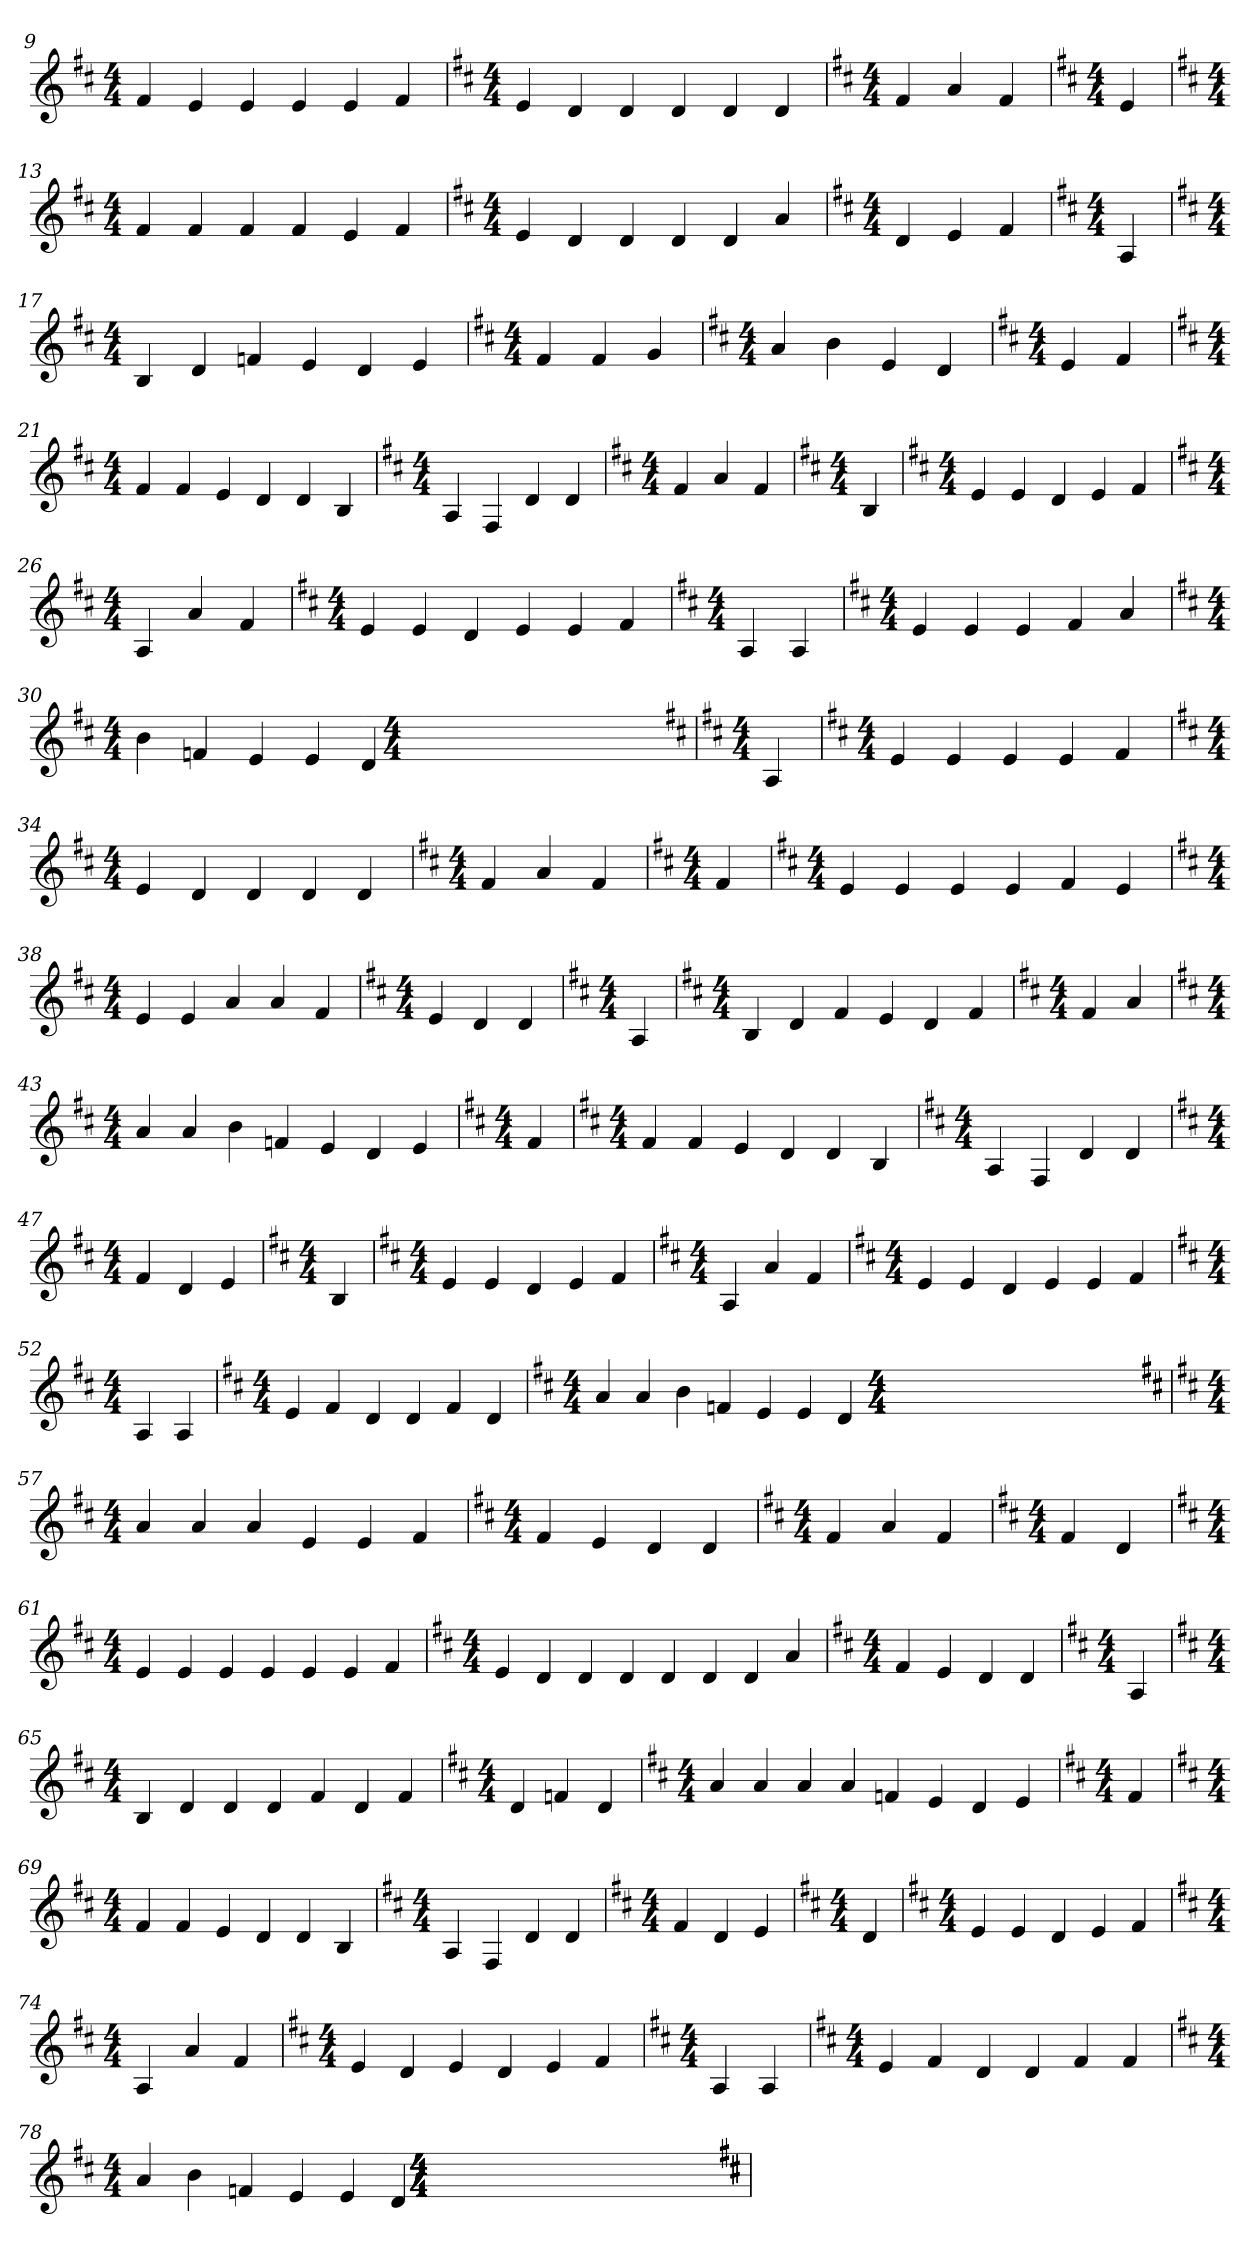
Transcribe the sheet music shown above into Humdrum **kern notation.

**kern
*part1
*staff1
*k[f#c#]
*D:
*M4/4
*k[f#c#]
*D:
*M4/4
*k[f#c#]
*D:
*M4/4
*k[f#c#]
*D:
*M4/4
*k[f#c#]
*D:
*M4/4
*k[f#c#]
*D:
*M4/4
*k[f#c#]
*D:
*M4/4
*k[f#c#]
*D:
*M4/4
=9
*k[f#c#]
*D:
*M4/4
4f#
4e
4e
4e
4e
4f#
=10
*k[f#c#]
*D:
*M4/4
4e
4d
4d
4d
4d
4d
=11
*k[f#c#]
*D:
*M4/4
4f#
4a
4f#
=12
*k[f#c#]
*D:
*M4/4
4e
=13
*k[f#c#]
*D:
*M4/4
4f#
4f#
4f#
4f#
4e
4f#
=14
*k[f#c#]
*D:
*M4/4
4e
4d
4d
4d
4d
4a
=15
*k[f#c#]
*D:
*M4/4
4d
4e
4f#
=16
*k[f#c#]
*D:
*M4/4
4A
=17
*k[f#c#]
*D:
*M4/4
4B
4d
4fn
4e
4d
4e
=18
*k[f#c#]
*D:
*M4/4
4f#
4f#
4g
=19
*k[f#c#]
*D:
*M4/4
4a
4b
4e
4d
=20
*k[f#c#]
*D:
*M4/4
4e
4f#
=21
*k[f#c#]
*D:
*M4/4
4f#
4f#
4e
4d
4d
4B
=22
*k[f#c#]
*D:
*M4/4
4A
4F#
4d
4d
=23
*k[f#c#]
*D:
*M4/4
4f#
4a
4f#
=24
*k[f#c#]
*D:
*M4/4
4B
=25
*k[f#c#]
*D:
*M4/4
4e
4e
4d
4e
4f#
=26
*k[f#c#]
*D:
*M4/4
4A
4a
4f#
=27
*k[f#c#]
*D:
*M4/4
4e
4e
4d
4e
4e
4f#
=28
*k[f#c#]
*D:
*M4/4
4A
4A
=29
*k[f#c#]
*D:
*M4/4
4e
4e
4e
4f#
4a
=30
*k[f#c#]
*D:
*M4/4
4b
4fn
4e
4e
4d
*k[f#c#]
*D:
*M4/4
=32
*k[f#c#]
*D:
*M4/4
4A
=33
*k[f#c#]
*D:
*M4/4
4e
4e
4e
4e
4f#
=34
*k[f#c#]
*D:
*M4/4
4e
4d
4d
4d
4d
=35
*k[f#c#]
*D:
*M4/4
4f#
4a
4f#
=36
*k[f#c#]
*D:
*M4/4
4f#
=37
*k[f#c#]
*D:
*M4/4
4e
4e
4e
4e
4f#
4e
=38
*k[f#c#]
*D:
*M4/4
4e
4e
4a
4a
4f#
=39
*k[f#c#]
*D:
*M4/4
4e
4d
4d
=40
*k[f#c#]
*D:
*M4/4
4A
=41
*k[f#c#]
*D:
*M4/4
4B
4d
4f#
4e
4d
4f#
=42
*k[f#c#]
*D:
*M4/4
4f#
4a
=43
*k[f#c#]
*D:
*M4/4
4a
4a
4b
4fn
4e
4d
4e
=44
*k[f#c#]
*D:
*M4/4
4f#
=45
*k[f#c#]
*D:
*M4/4
4f#
4f#
4e
4d
4d
4B
=46
*k[f#c#]
*D:
*M4/4
4A
4F#
4d
4d
=47
*k[f#c#]
*D:
*M4/4
4f#
4d
4e
=48
*k[f#c#]
*D:
*M4/4
4B
=49
*k[f#c#]
*D:
*M4/4
4e
4e
4d
4e
4f#
=50
*k[f#c#]
*D:
*M4/4
4A
4a
4f#
=51
*k[f#c#]
*D:
*M4/4
4e
4e
4d
4e
4e
4f#
=52
*k[f#c#]
*D:
*M4/4
4A
4A
=53
*k[f#c#]
*D:
*M4/4
4e
4f#
4d
4d
4f#
4d
=54
*k[f#c#]
*D:
*M4/4
4a
4a
4b
4fn
4e
4e
4d
*k[f#c#]
*D:
*M4/4
*k[f#c#]
*D:
*M4/4
=57
*k[f#c#]
*D:
*M4/4
4a
4a
4a
4e
4e
4f#
=58
*k[f#c#]
*D:
*M4/4
4f#
4e
4d
4d
=59
*k[f#c#]
*D:
*M4/4
4f#
4a
4f#
=60
*k[f#c#]
*D:
*M4/4
4f#
4d
=61
*k[f#c#]
*D:
*M4/4
4e
4e
4e
4e
4e
4e
4f#
=62
*k[f#c#]
*D:
*M4/4
4e
4d
4d
4d
4d
4d
4d
4a
=63
*k[f#c#]
*D:
*M4/4
4f#
4e
4d
4d
=64
*k[f#c#]
*D:
*M4/4
4A
=65
*k[f#c#]
*D:
*M4/4
4B
4d
4d
4d
4f#
4d
4f#
=66
*k[f#c#]
*D:
*M4/4
4d
4fn
4d
=67
*k[f#c#]
*D:
*M4/4
4a
4a
4a
4a
4fn
4e
4d
4e
=68
*k[f#c#]
*D:
*M4/4
4f#
=69
*k[f#c#]
*D:
*M4/4
4f#
4f#
4e
4d
4d
4B
=70
*k[f#c#]
*D:
*M4/4
4A
4F#
4d
4d
=71
*k[f#c#]
*D:
*M4/4
4f#
4d
4e
=72
*k[f#c#]
*D:
*M4/4
4d
=73
*k[f#c#]
*D:
*M4/4
4e
4e
4d
4e
4f#
=74
*k[f#c#]
*D:
*M4/4
4A
4a
4f#
=75
*k[f#c#]
*D:
*M4/4
4e
4d
4e
4d
4e
4f#
=76
*k[f#c#]
*D:
*M4/4
4A
4A
=77
*k[f#c#]
*D:
*M4/4
4e
4f#
4d
4d
4f#
4f#
=78
*k[f#c#]
*D:
*M4/4
4a
4b
4fn
4e
4e
4d
*k[f#c#]
*D:
*M4/4
*k[f#c#]
*D:
*M4/4
*k[f#c#]
*D:
*M4/4
*k[f#c#]
*D:
*M4/4
*k[f#c#]
*D:
*M4/4
=
*-
